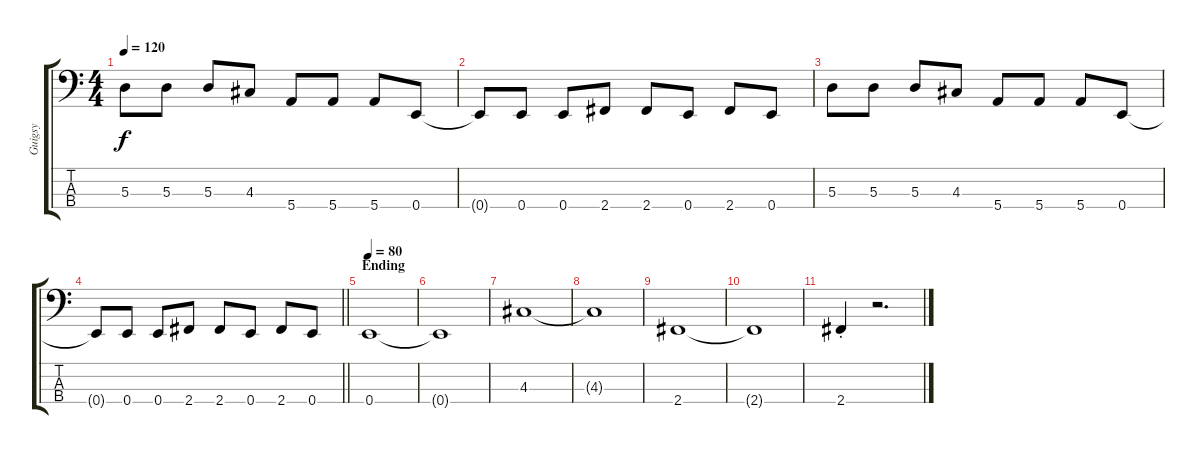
\track ("Guigsy" "Guigsy") {instrument electricbasspick}
\staff {score tabs}
\tuning (G2 D2 A1 E1) {hide}
\ts (4 4)
\tempo 120
\clef f4
\ks c
5.3.8{dy f} 5.3.8 5.3.8 4.3.8 5.4.8 5.4.8 5.4.8 0.4.8 |
0.4{t}.8 0.4.8 0.4.8 2.4.8 2.4.8 0.4.8 2.4.8 0.4.8 |
5.3.8 5.3.8 5.3.8 4.3.8 5.4.8 5.4.8 5.4.8 0.4.8 |
\barLineRight lightlight
0.4{t}.8 0.4.8 0.4.8 2.4.8 2.4.8 0.4.8 2.4.8 0.4.8 |
\section ("" "Ending")
\tempo 80
0.4.1 |
0.4{t}.1 |
4.3.1 |
4.3{t}.1 |
2.4.1 |
2.4{t}.1 |
2.4{st}.4 r.2{d}
